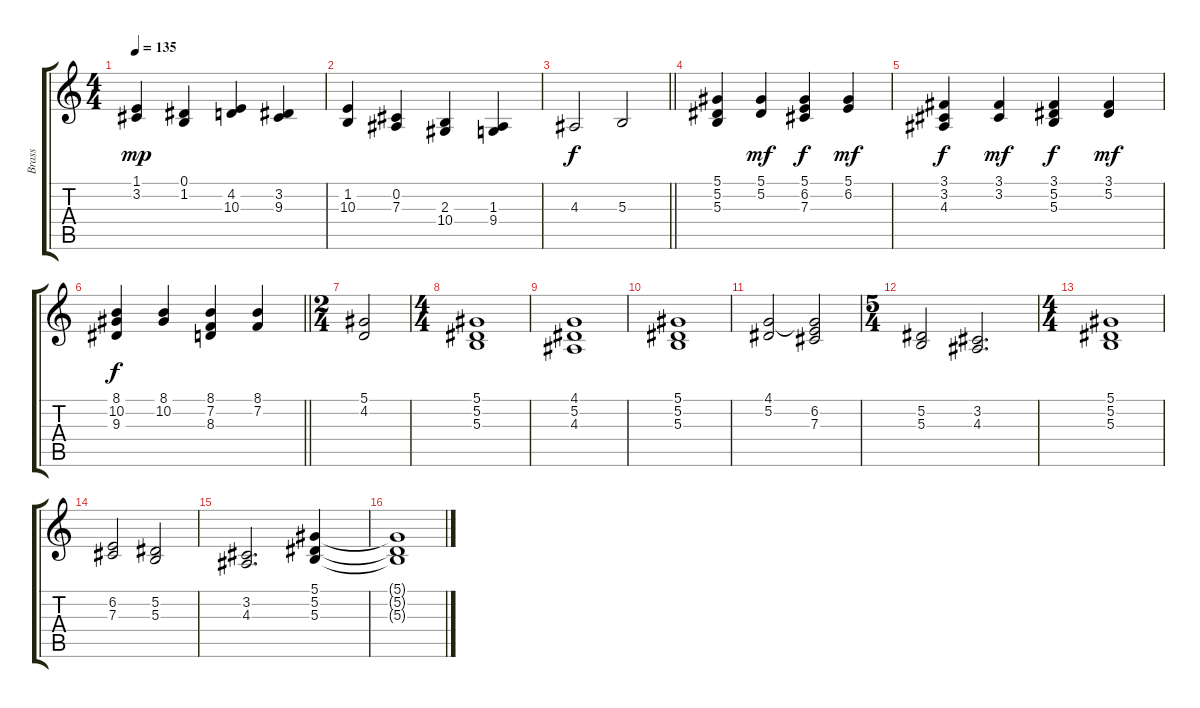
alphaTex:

\track ("Brass" "Brass") {instrument brasssection}
\staff {score tabs}
\tuning (Eb4 Bb3 Gb3 Db3 Ab2 Eb2) {hide}
\ts (4 4)
\tempo 135
\clef g2
\ks c
(1.1 3.2).4{dy mp} (0.1 1.2).4 (4.2 10.3).4 (3.2 9.3).4 |
(1.2 10.3).4 (0.2 7.3).4 (2.3 10.4).4 (1.3 9.4).4 |
\barLineRight lightlight
4.3.2{dy f} 5.3.2 |
\section ("" "")
(5.1 5.2 5.3).4 (5.1 5.2).4{dy mf} (5.1 6.2 7.3).4{dy f} (5.1 6.2).4{dy mf} |
(3.1 3.2 4.3).4{dy f} (3.1 3.2).4{dy mf} (3.1 5.2 5.3).4{dy f} (3.1 5.2).4{dy mf} |
\barLineRight lightlight
(8.1 10.2 9.3).4{dy f} (8.1 10.2).4 (8.1 7.2 8.3).4 (8.1 7.2).4 |
\ts (2 4)
\section ("" "")
(5.1 4.2).2 |
\ts (4 4)
(5.1 5.2 5.3).1 |
(4.1 5.2 4.3).1 |
(5.1 5.2 5.3).1 |
(4.1 5.2).2 (4.1{t} 6.2 7.3).2 |
\ts (5 4)
(5.2 5.3).2 (3.2 4.3).2{d} |
\ts (4 4)
(5.1 5.2 5.3).1 |
(6.2 7.3).2 (5.2 5.3).2 |
(3.2 4.3).2{d} (5.1 5.2 5.3).4 |
(5.1{t} 5.2{t} 5.3{t}).1
